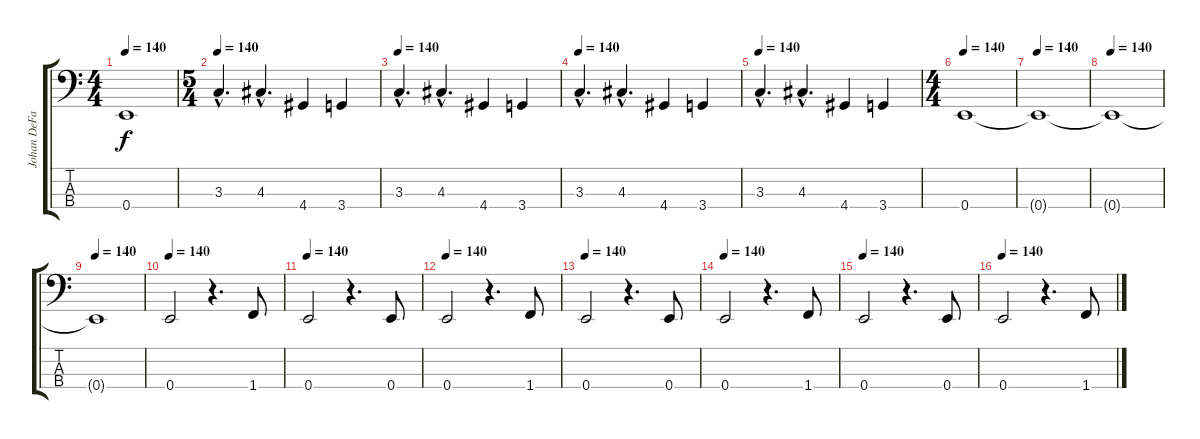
\track ("Johan DeFarfalla" "Johan DeFa") {instrument electricbassfinger}
\staff {score tabs}
\tuning (G2 D2 A1 E1) {hide}
\ts (4 4)
\tempo 140
\clef f4
\ks c
0.4{t}.1{dy f} |
\ts (5 4)
\tempo 140
3.3{hac}.4{d} 4.3{hac}.4{d} 4.4.4 3.4.4 |
\tempo 140
3.3{hac}.4{d} 4.3{hac}.4{d} 4.4.4 3.4.4 |
\tempo 140
3.3{hac}.4{d} 4.3{hac}.4{d} 4.4.4 3.4.4 |
\tempo 140
3.3{hac}.4{d} 4.3{hac}.4{d} 4.4.4 3.4.4 |
\ts (4 4)
\tempo 140
0.4.1 |
\tempo 140
0.4{t}.1 |
\tempo 140
0.4{t}.1 |
\tempo 140
0.4{t}.1 |
\tempo 140
0.4.2 r.4{d} 1.4.8 |
\tempo 140
0.4.2 r.4{d} 0.4.8 |
\tempo 140
0.4.2 r.4{d} 1.4.8 |
\tempo 140
0.4.2 r.4{d} 0.4.8 |
\tempo 140
0.4.2 r.4{d} 1.4.8 |
\tempo 140
0.4.2 r.4{d} 0.4.8 |
\tempo 140
0.4.2 r.4{d} 1.4.8
